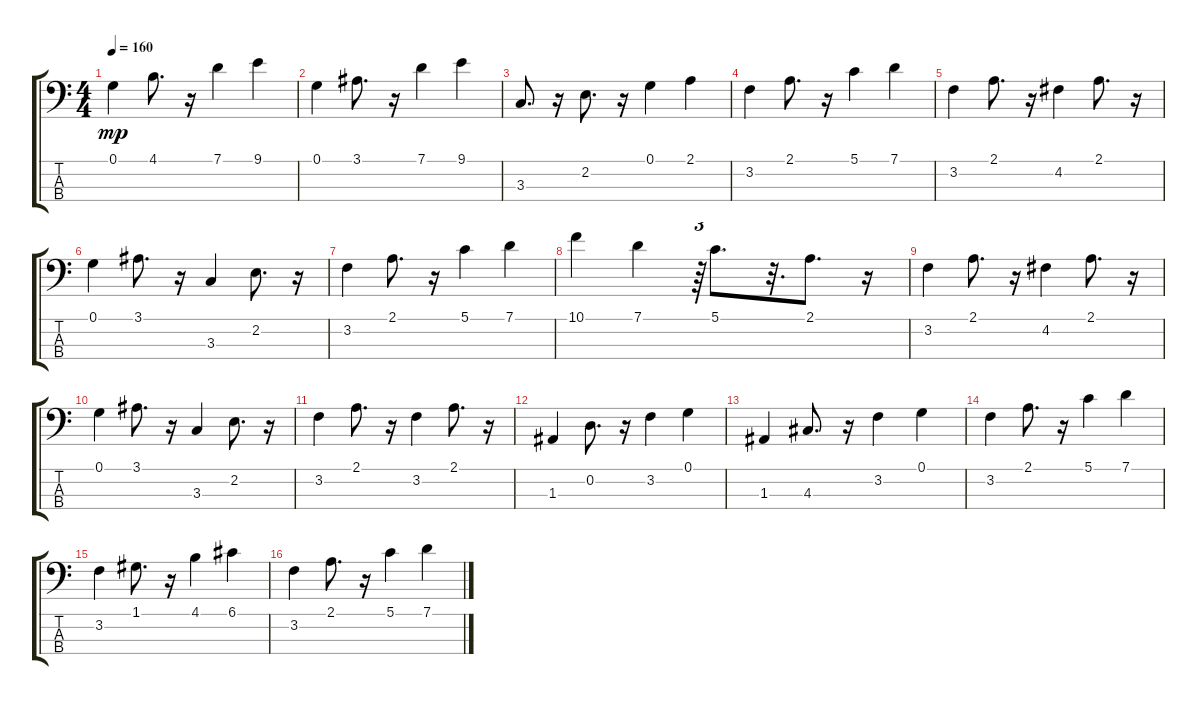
\track "" {instrument acousticbass}
\staff {score tabs}
\tuning (G2 D2 A1 E1) {hide}
\ts (4 4)
\tempo 160
\clef f4
\ks c
0.1.4{dy mp} 4.1.8{d} r.16 7.1.4 9.1.4 |
0.1.4 3.1.8{d} r.16 7.1.4 9.1.4 |
3.3.8{d} r.16 2.2.8{d} r.16 0.1.4 2.1.4 |
3.2.4 2.1.8{d} r.16 5.1.4 7.1.4 |
3.2.4 2.1.8{d} r.16 4.2.4 2.1.8{d} r.16 |
0.1.4 3.1.8{d} r.16 3.3.4 2.2.8{d} r.16 |
3.2.4 2.1.8{d} r.16 5.1.4 7.1.4 |
10.1.4 7.1.4 r.64{tu (3 2)} 5.1.8{d} r.32{d} 2.1.8{d} r.16 |
3.2.4 2.1.8{d} r.16 4.2.4 2.1.8{d} r.16 |
0.1.4 3.1.8{d} r.16 3.3.4 2.2.8{d} r.16 |
3.2.4 2.1.8{d} r.16 3.2.4 2.1.8{d} r.16 |
1.3.4 0.2.8{d} r.16 3.2.4 0.1.4 |
1.3.4 4.3.8{d} r.16 3.2.4 0.1.4 |
3.2.4 2.1.8{d} r.16 5.1.4 7.1.4 |
3.2.4 1.1.8{d} r.16 4.1.4 6.1.4 |
3.2.4 2.1.8{d} r.16 5.1.4 7.1.4
